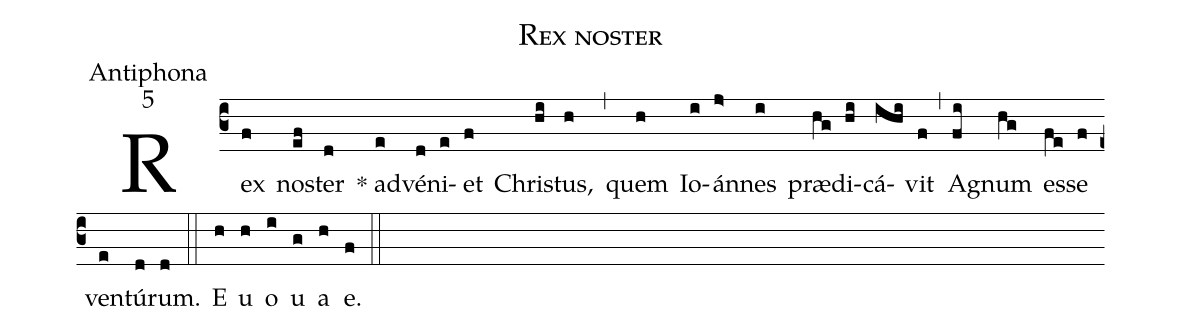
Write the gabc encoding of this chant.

name:Rex noster;
office-part:Antiphona;
mode:5;
%%
(c3)Rex(f) no(ef)ster(d) * ad(e)vé(d)ni(e)et(f) Chri(hi)stus,(h) (,) quem(h) Io(i)án(j>)nes(i) præ(hg)di(hi)cá(ihi)vit(f) (,) A(fi)gnum(hg) es(fe)se(f) ven(e)tú(d)rum.(d) (::) E(h) u(h) o(i) u(g) a(h) e.(f) (::)
